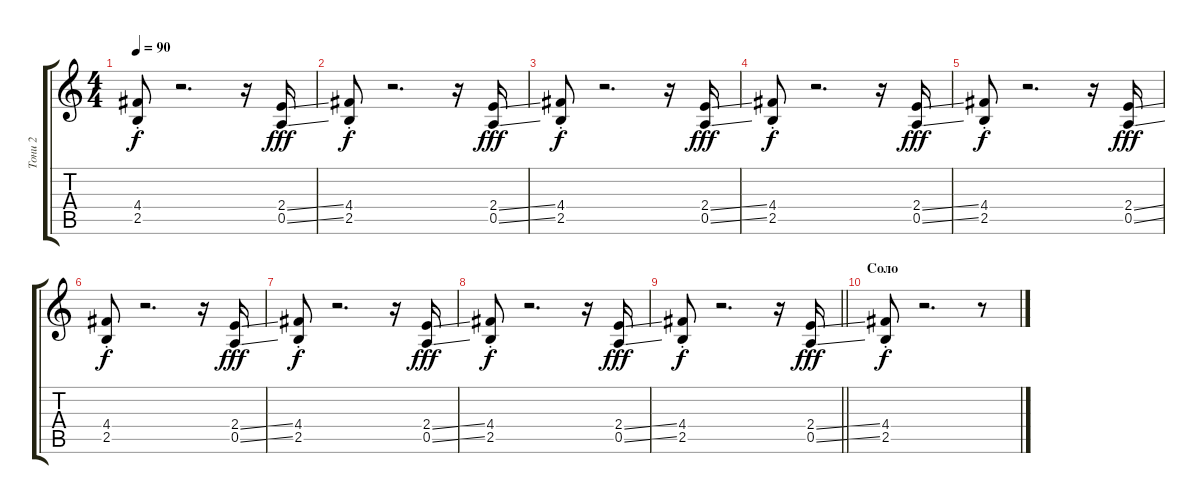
\track ("Тони 2" "Тони 2") {instrument overdrivenguitar}
\staff {score tabs}
\tuning (E4 B3 G3 D3 A2 E2) {hide}
\ts (4 4)
\tempo 90
\clef g2
\ks c
(4.4{st} 2.5{st}).8{dy f} r.2{d} r.16 (2.4{ss} 0.5{ss}).16{dy fff} |
(4.4{st} 2.5{st}).8{dy f} r.2{d} r.16 (2.4{ss} 0.5{ss}).16{dy fff} |
(4.4{st} 2.5{st}).8{dy f} r.2{d} r.16 (2.4{ss} 0.5{ss}).16{dy fff} |
(4.4{st} 2.5{st}).8{dy f} r.2{d} r.16 (2.4{ss} 0.5{ss}).16{dy fff} |
(4.4{st} 2.5{st}).8{dy f} r.2{d} r.16 (2.4{ss} 0.5{ss}).16{dy fff} |
(4.4{st} 2.5{st}).8{dy f} r.2{d} r.16 (2.4{ss} 0.5{ss}).16{dy fff} |
(4.4{st} 2.5{st}).8{dy f} r.2{d} r.16 (2.4{ss} 0.5{ss}).16{dy fff} |
(4.4{st} 2.5{st}).8{dy f} r.2{d} r.16 (2.4{ss} 0.5{ss}).16{dy fff} |
\barLineRight lightlight
(4.4{st} 2.5{st}).8{dy f} r.2{d} r.16 (2.4{ss} 0.5{ss}).16{dy fff} |
\section ("" "Соло")
(4.4{st} 2.5{st}).8{dy f} r.2{d} r.8
